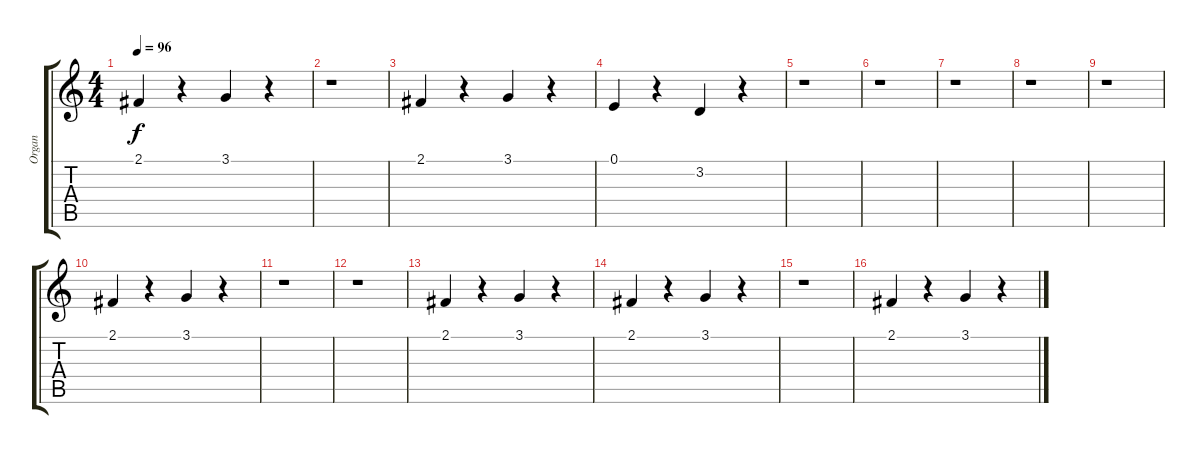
\track ("Organ" "Organ") {instrument rockorgan}
\staff {score tabs}
\tuning (E4 B3 G3 D3 A2 E2) {hide}
\ts (4 4)
\tempo 96
\clef g2
\ks c
2.1.4{dy f} r.4 3.1.4 r.4 |
r.1 |
2.1.4 r.4 3.1.4 r.4 |
0.1.4 r.4 3.2.4 r.4 |
r.1 |
r.1 |
r.1 |
r.1 |
r.1 |
2.1.4{volume 6 instrument rockorgan} r.4 3.1.4 r.4 |
r.1 |
r.1 |
2.1.4 r.4 3.1.4 r.4 |
2.1.4 r.4 3.1.4 r.4 |
r.1 |
2.1.4 r.4 3.1.4 r.4
